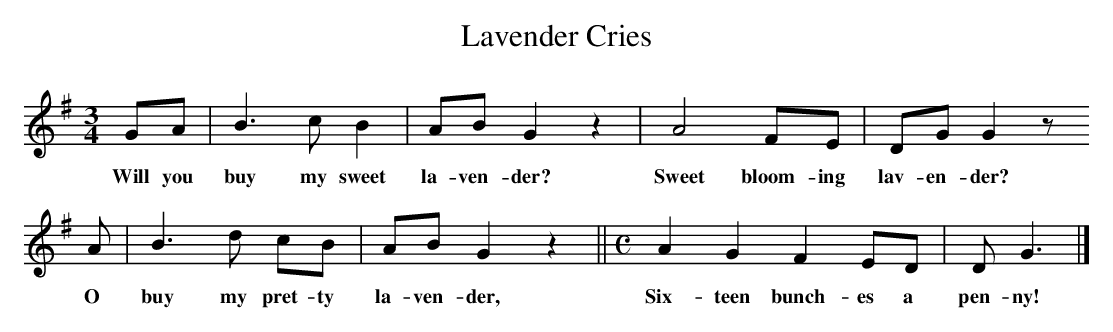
X:1     %Music
T:Lavender Cries
M:3/4     %Meter
L:1/8     %
K:G
GA |B3 c B2 |AB G2 z2 |A4 FE | DG G2 z
w:Will you buy my sweet la-ven-der? Sweet bloom-ing lav-en-der?
 A |B3 d cB |AB G2 z2 || [M:C] A2 G2 F2 ED |D G3 |]
w:O buy my pret-ty la-ven-der, Six-teen bunch-es a pen-ny!
